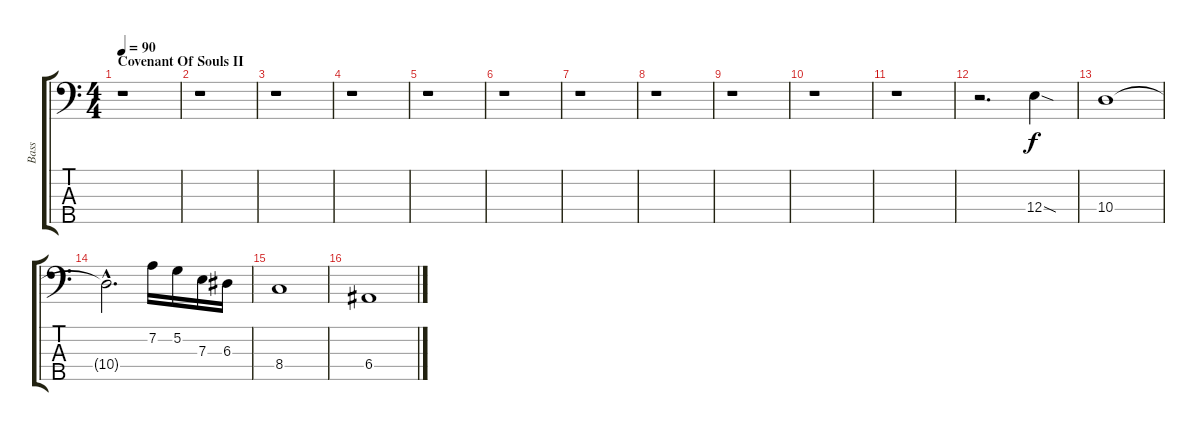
\track ("Bass" "Bass") {instrument electricbasspick}
\staff {score tabs}
\tuning (G2 D2 A1 E1 B0) {hide}
\ts (4 4)
\section ("" "Covenant Of Souls II")
\tempo 90
\clef f4
\ks c
r.1{dy f} |
r.1 |
r.1 |
r.1 |
r.1 |
r.1 |
r.1 |
r.1 |
r.1 |
r.1 |
r.1 |
r.2{d volume 13} 12.4{sod}.4 |
10.4.1 |
10.4{hac t}.2{d} 7.2.16 5.2.16 7.3.16 6.3.16 |
8.4.1 |
6.4.1
